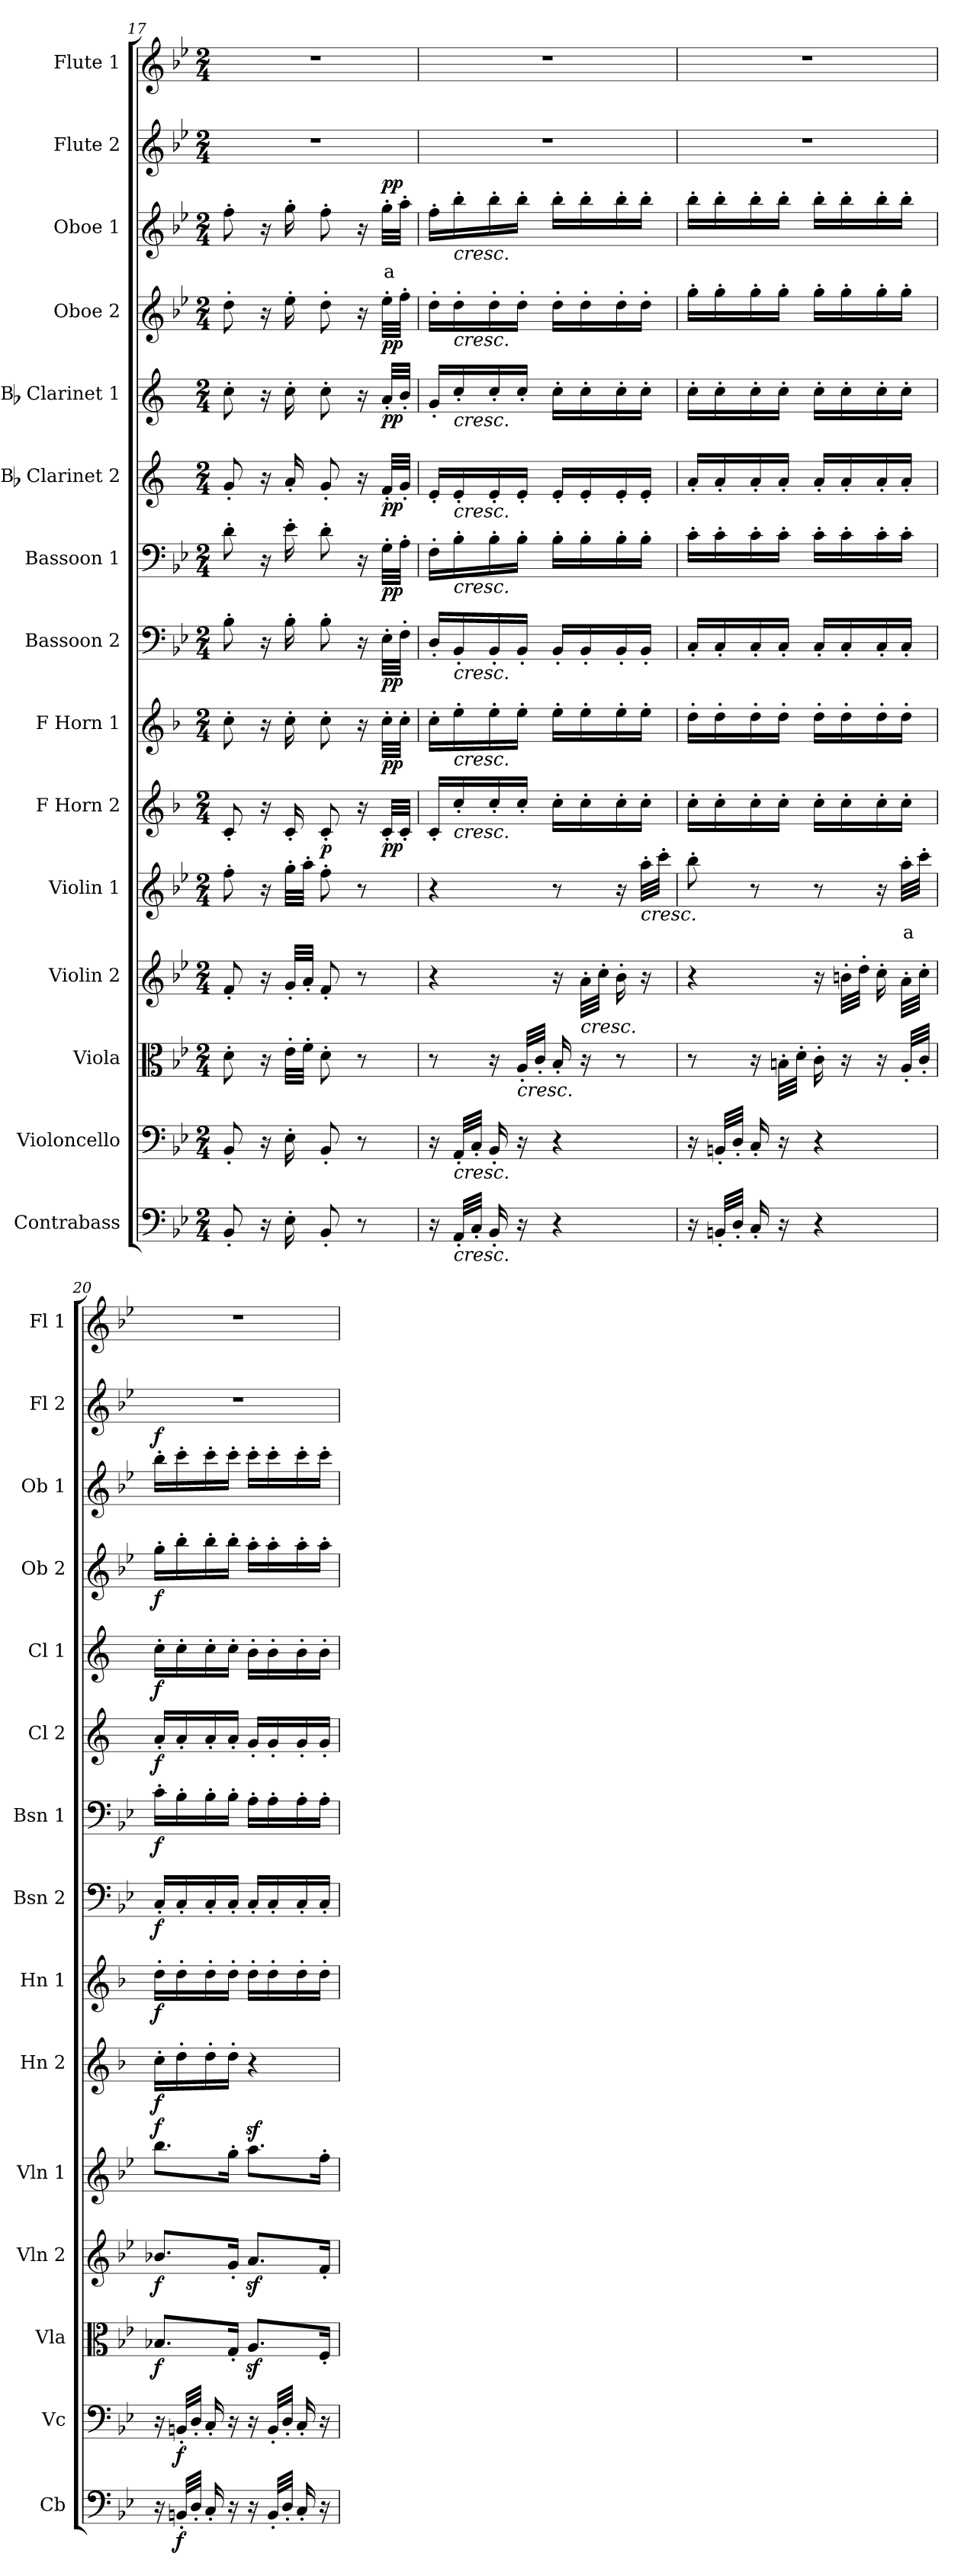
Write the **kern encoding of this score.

**kern	**dynam	**kern	**dynam	**kern	**dynam	**kern	**dynam	**kern	**text	**dynam	**kern	**dynam	**kern	**dynam	**kern	**dynam	**kern	**dynam	**kern	**dynam	**kern	**dynam	**kern	**dynam	**kern	**text	**dynam	**kern	**kern
*part15	*part15	*part14	*part14	*part13	*part13	*part12	*part12	*part11	*part11	*part11	*part10	*part10	*part9	*part9	*part8	*part8	*part7	*part7	*part6	*part6	*part5	*part5	*part4	*part4	*part3	*part3	*part3	*part2	*part1
*staff15	*staff15	*staff14	*staff14	*staff13	*staff13	*staff12	*staff12	*staff11	*staff11	*staff11	*staff10	*staff10	*staff9	*staff9	*staff8	*staff8	*staff7	*staff7	*staff6	*staff6	*staff5	*staff5	*staff4	*staff4	*staff3	*staff3	*staff3	*staff2	*staff1
*I"Contrabass	*	*I"Violoncello	*	*I"Viola	*	*I"Violin 2	*	*I"Violin 1	*	*	*I"F Horn 2	*	*I"F Horn 1	*	*I"Bassoon 2	*	*I"Bassoon 1	*	*I"Bb Clarinet 2	*	*I"Bb Clarinet 1	*	*I"Oboe 2	*	*I"Oboe 1	*	*	*I"Flute 2	*I"Flute 1
*I'Cb	*	*I'Vc	*	*I'Vla	*	*I'Vln 2	*	*I'Vln 1	*	*	*I'Hn 2	*	*I'Hn 1	*	*I'Bsn 2	*	*I'Bsn 1	*	*I'Cl 2	*	*I'Cl 1	*	*I'Ob 2	*	*I'Ob 1	*	*	*I'Fl 2	*I'Fl 1
*clefF4	*	*clefF4	*	*clefC3	*	*clefG2	*	*clefG2	*	*	*clefG2	*	*clefG2	*	*clefF4	*	*clefF4	*	*clefG2	*	*clefG2	*	*clefG2	*	*clefG2	*	*	*clefG2	*clefG2
*ITrd7c12	*	*	*	*	*	*	*	*	*	*	*ITrd4c7	*	*ITrd4c7	*	*	*	*	*	*ITrd1c2	*	*ITrd1c2	*	*	*	*	*	*	*	*
*k[b-e-]	*	*k[b-e-]	*	*k[b-e-]	*	*k[b-e-]	*	*k[b-e-]	*	*	*k[b-e-]	*	*k[b-e-]	*	*k[b-e-]	*	*k[b-e-]	*	*k[b-e-]	*	*k[b-e-]	*	*k[b-e-]	*	*k[b-e-]	*	*	*k[b-e-]	*k[b-e-]
*M2/4	*	*M2/4	*	*M2/4	*	*M2/4	*	*M2/4	*	*	*M2/4	*	*M2/4	*	*M2/4	*	*M2/4	*	*M2/4	*	*M2/4	*	*M2/4	*	*M2/4	*	*	*M2/4	*M2/4
=17	=17	=17	=17	=17	=17	=17	=17	=17	=17	=17	=17	=17	=17	=17	=17	=17	=17	=17	=17	=17	=17	=17	=17	=17	=17	=17	=17	=17	=17
8BBB-'/	.	8BB-'/	.	8d'\	.	8f'/	.	8ff'\	.	.	8F'/	.	8f'\	.	8B-'\	.	8d'\	.	8f'/	.	8b-'\	.	8dd'\	.	8ff'\	.	.	2r	2r
16r	.	16r	.	16r	.	16r	.	16r	.	.	16r	.	16r	.	16r	.	16r	.	16r	.	16r	.	16r	.	16r	.	.	.	.
16EE-'\	.	16E-'\	.	32e-'\LLL	.	32g'/LLL	.	32gg'\LLL	.	.	16F'/	.	16f'\	.	16B-'\	.	16e-'\	.	16g'/	.	16b-'\	.	16ee-'\	.	16gg'\	.	.	.	.
.	.	.	.	32f'\JJJ	.	32a'/JJJ	.	32aa'\JJJ	.	.	.	.	.	.	.	.	.	.	.	.	.	.	.	.	.	.	.	.	.
!	!	!	!	!	!	!	!	!	!	!LO:DY:b	!	!	!	!	!	!	!	!	!	!	!	!	!	!	!	!	!	!	!
8BBB-'/	.	8BB-'/	.	8d'\	.	8f'/	.	8ff'\	.	p	8F'/	.	8f'\	.	8B-'\	.	8d'\	.	8f'/	.	8b-'\	.	8dd'\	.	8ff'\	.	.	.	.
8r	.	8r	.	8r	.	8r	.	8r	.	.	16r	.	16r	.	16r	.	16r	.	16r	.	16r	.	16r	.	16r	.	.	.	.
!	!	!	!	!	!	!	!	!	!	!	!	!LO:DY:b	!	!LO:DY:b	!	!LO:DY:b	!	!LO:DY:b	!	!LO:DY:b	!	!LO:DY:b	!	!LO:DY:b	!	!LO:LY:b:color=#FF0000	!LO:DY:b	!	!
.	.	.	.	.	.	.	.	.	.	.	32F'/LLL	pp	32f'\LLL	pp	32E-'\LLL	pp	32G'\LLL	pp	32e-'/LLL	pp	32g'/LLL	pp	32ee-'\LLL	pp	32gg'\LLL	a	pp	.	.
.	.	.	.	.	.	.	.	.	.	.	32F'/JJJ	.	32f'\JJJ	.	32F'\JJJ	.	32A'\JJJ	.	32f'/JJJ	.	32a'/JJJ	.	32ff'\JJJ	.	32aa'\JJJ	.	.	.	.
=18	=18	=18	=18	=18	=18	=18	=18	=18	=18	=18	=18	=18	=18	=18	=18	=18	=18	=18	=18	=18	=18	=18	=18	=18	=18	=18	=18	=18	=18
16r	.	16r	.	8r	.	4r	.	4r	.	.	16F'/LL	.	16f'\LL	.	16D'/LL	.	16F'\LL	.	16d'/LL	.	16f'/LL	.	16dd'\LL	.	16ff'\LL	.	.	2r	2r
!	!	!	!	!	!	!	!	!	!	!	!	!	!	!	!	!	!	!	!	!	!	!	!	!	!LO:TX:b:i:t=cresc.	!	!	!	!
!	!	!	!	!	!	!	!	!	!	!	!	!	!	!	!	!	!	!	!	!	!	!	!LO:TX:b:i:t=cresc.	!	!	!	!	!	!
!	!	!	!	!	!	!	!	!	!	!	!	!	!	!	!	!	!	!	!	!	!LO:TX:b:i:t=cresc.	!	!	!	!	!	!	!	!
!	!	!	!	!	!	!	!	!	!	!	!	!	!	!	!	!	!	!	!LO:TX:b:i:t=cresc.	!	!	!	!	!	!	!	!	!	!
!	!	!	!	!	!	!	!	!	!	!	!	!	!	!	!	!	!LO:TX:b:i:t=cresc.	!	!	!	!	!	!	!	!	!	!	!	!
!	!	!	!	!	!	!	!	!	!	!	!	!	!	!	!LO:TX:b:i:t=cresc.	!	!	!	!	!	!	!	!	!	!	!	!	!	!
!	!	!	!	!	!	!	!	!	!	!	!	!	!LO:TX:b:i:t=cresc.	!	!	!	!	!	!	!	!	!	!	!	!	!	!	!	!
!	!	!	!	!	!	!	!	!	!	!	!LO:TX:b:i:t=cresc.	!	!	!	!	!	!	!	!	!	!	!	!	!	!	!	!	!	!
!	!	!LO:TX:b:i:t=cresc.	!	!	!	!	!	!	!	!	!	!	!	!	!	!	!	!	!	!	!	!	!	!	!	!	!	!	!
!LO:TX:b:i:t=cresc.	!	!	!	!	!	!	!	!	!	!	!	!	!	!	!	!	!	!	!	!	!	!	!	!	!	!	!	!	!
32AAA'/LLL	.	32AA'/LLL	.	.	.	.	.	.	.	.	16f'/	.	16a'\	.	16BB-'/	.	16B-'\	.	16d'/	.	16b-'/	.	16dd'\	.	16bb-'\	.	.	.	.
32CC'/JJJ	.	32C'/JJJ	.	.	.	.	.	.	.	.	.	.	.	.	.	.	.	.	.	.	.	.	.	.	.	.	.	.	.
16BBB-'/	.	16BB-'/	.	16r	.	.	.	.	.	.	16f'/	.	16a'\	.	16BB-'/	.	16B-'\	.	16d'/	.	16b-'/	.	16dd'\	.	16bb-'\	.	.	.	.
!	!	!	!	!LO:TX:b:i:t=cresc.	!	!	!	!	!	!	!	!	!	!	!	!	!	!	!	!	!	!	!	!	!	!	!	!	!
16r	.	16r	.	32A'/LLL	.	.	.	.	.	.	16f'/JJ	.	16a'\JJ	.	16BB-'/JJ	.	16B-'\JJ	.	16d'/JJ	.	16b-'/JJ	.	16dd'\JJ	.	16bb-'\JJ	.	.	.	.
.	.	.	.	32c'/JJJ	.	.	.	.	.	.	.	.	.	.	.	.	.	.	.	.	.	.	.	.	.	.	.	.	.
4r	.	4r	.	16B-'/	.	16r	.	8r	.	.	16f'\LL	.	16a'\LL	.	16BB-'/LL	.	16B-'\LL	.	16d'/LL	.	16b-'\LL	.	16dd'\LL	.	16bb-'\LL	.	.	.	.
!	!	!	!	!	!	!LO:TX:b:i:t=cresc.	!	!	!	!	!	!	!	!	!	!	!	!	!	!	!	!	!	!	!	!	!	!	!
.	.	.	.	16r	.	32a'\LLL	.	.	.	.	16f'\	.	16a'\	.	16BB-'/	.	16B-'\	.	16d'/	.	16b-'\	.	16dd'\	.	16bb-'\	.	.	.	.
.	.	.	.	.	.	32cc'\JJJ	.	.	.	.	.	.	.	.	.	.	.	.	.	.	.	.	.	.	.	.	.	.	.
.	.	.	.	8r	.	16b-'\	.	16r	.	.	16f'\	.	16a'\	.	16BB-'/	.	16B-'\	.	16d'/	.	16b-'\	.	16dd'\	.	16bb-'\	.	.	.	.
!	!	!	!	!	!	!	!	!LO:TX:b:i:t=cresc.	!	!	!	!	!	!	!	!	!	!	!	!	!	!	!	!	!	!	!	!	!
.	.	.	.	.	.	16r	.	32aa'\LLL	.	.	16f'\JJ	.	16a'\JJ	.	16BB-'/JJ	.	16B-'\JJ	.	16d'/JJ	.	16b-'\JJ	.	16dd'\JJ	.	16bb-'\JJ	.	.	.	.
.	.	.	.	.	.	.	.	32ccc'\JJJ	.	.	.	.	.	.	.	.	.	.	.	.	.	.	.	.	.	.	.	.	.
=19	=19	=19	=19	=19	=19	=19	=19	=19	=19	=19	=19	=19	=19	=19	=19	=19	=19	=19	=19	=19	=19	=19	=19	=19	=19	=19	=19	=19	=19
16r	.	16r	.	8r	.	4r	.	8bb-'\	.	.	16f'\LL	.	16g'\LL	.	16C'/LL	.	16c'\LL	.	16g'/LL	.	16b-'\LL	.	16gg'\LL	.	16bb-'\LL	.	.	2r	2r
32BBBn'/LLL	.	32BBn'/LLL	.	.	.	.	.	.	.	.	16f'\	.	16g'\	.	16C'/	.	16c'\	.	16g'/	.	16b-'\	.	16gg'\	.	16bb-'\	.	.	.	.
32DD'/JJJ	.	32D'/JJJ	.	.	.	.	.	.	.	.	.	.	.	.	.	.	.	.	.	.	.	.	.	.	.	.	.	.	.
16CC'/	.	16C'/	.	16r	.	.	.	8r	.	.	16f'\	.	16g'\	.	16C'/	.	16c'\	.	16g'/	.	16b-'\	.	16gg'\	.	16bb-'\	.	.	.	.
16r	.	16r	.	32Bn'\LLL	.	.	.	.	.	.	16f'\JJ	.	16g'\JJ	.	16C'/JJ	.	16c'\JJ	.	16g'/JJ	.	16b-'\JJ	.	16gg'\JJ	.	16bb-'\JJ	.	.	.	.
.	.	.	.	32d'\JJJ	.	.	.	.	.	.	.	.	.	.	.	.	.	.	.	.	.	.	.	.	.	.	.	.	.
4r	.	4r	.	16c'\	.	16r	.	8r	.	.	16f'\LL	.	16g'\LL	.	16C'/LL	.	16c'\LL	.	16g'/LL	.	16b-'\LL	.	16gg'\LL	.	16bb-'\LL	.	.	.	.
.	.	.	.	16r	.	32bn'\LLL	.	.	.	.	16f'\	.	16g'\	.	16C'/	.	16c'\	.	16g'/	.	16b-'\	.	16gg'\	.	16bb-'\	.	.	.	.
.	.	.	.	.	.	32dd'\JJJ	.	.	.	.	.	.	.	.	.	.	.	.	.	.	.	.	.	.	.	.	.	.	.
.	.	.	.	16r	.	16cc'\	.	16r	.	.	16f'\	.	16g'\	.	16C'/	.	16c'\	.	16g'/	.	16b-'\	.	16gg'\	.	16bb-'\	.	.	.	.
!	!	!	!	!	!	!	!	!	!LO:LY:b:color=#FF0000	!	!	!	!	!	!	!	!	!	!	!	!	!	!	!	!	!	!	!	!
.	.	.	.	32A'/LLL	.	32a'\LLL	.	32aa'\LLL	a	.	16f'\JJ	.	16g'\JJ	.	16C'/JJ	.	16c'\JJ	.	16g'/JJ	.	16b-'\JJ	.	16gg'\JJ	.	16bb-'\JJ	.	.	.	.
.	.	.	.	32c'/JJJ	.	32cc'\JJJ	.	32ccc'\JJJ	.	.	.	.	.	.	.	.	.	.	.	.	.	.	.	.	.	.	.	.	.
=20	=20	=20	=20	=20	=20	=20	=20	=20	=20	=20	=20	=20	=20	=20	=20	=20	=20	=20	=20	=20	=20	=20	=20	=20	=20	=20	=20	=20	=20
!	!	!	!	!	!LO:DY:b	!	!LO:DY:b	!	!	!LO:DY:b	!	!LO:DY:b	!	!LO:DY:b	!	!LO:DY:b	!	!LO:DY:b	!	!LO:DY:b	!	!LO:DY:b	!	!LO:DY:b	!	!	!LO:DY:b	!	!
16r	.	16r	.	8.B-X/L	f	8.b-X/L	f	8.bb-\L	.	f	16f'\LL	f	16g'\LL	f	16C'/LL	f	16c'\LL	f	16g'/LL	f	16b-'\LL	f	16gg'\LL	f	16bb-'\LL	.	f	2r	2r
!	!LO:DY:b	!	!LO:DY:b	!	!	!	!	!	!	!	!	!	!	!	!	!	!	!	!	!	!	!	!	!	!	!	!	!	!
32BBBn'/LLL	f	32BBn'/LLL	f	.	.	.	.	.	.	.	16g'\	.	16g'\	.	16C'/	.	16B-'\	.	16g'/	.	16b-'\	.	16bb-'\	.	16ccc'\	.	.	.	.
32DD'/JJJ	.	32D'/JJJ	.	.	.	.	.	.	.	.	.	.	.	.	.	.	.	.	.	.	.	.	.	.	.	.	.	.	.
16CC'/	.	16C'/	.	.	.	.	.	.	.	.	16g'\	.	16g'\	.	16C'/	.	16B-'\	.	16g'/	.	16b-'\	.	16bb-'\	.	16ccc'\	.	.	.	.
16r	.	16r	.	16G'/Jk	.	16g'/Jk	.	16gg'\Jk	.	.	16g'\JJ	.	16g'\JJ	.	16C'/JJ	.	16B-'\JJ	.	16g'/JJ	.	16b-'\JJ	.	16bb-'\JJ	.	16ccc'\JJ	.	.	.	.
16r	.	16r	.	8.Az</L	.	8.az</L	.	8.aaz<\L	.	.	4r	.	16g'\LL	.	16C'/LL	.	16A'\LL	.	16f'/LL	.	16a'\LL	.	16aa'\LL	.	16ccc'\LL	.	.	.	.
32BBB'/LLL	.	32BB'/LLL	.	.	.	.	.	.	.	.	.	.	16g'\	.	16C'/	.	16A'\	.	16f'/	.	16a'\	.	16aa'\	.	16ccc'\	.	.	.	.
32DD'/JJJ	.	32D'/JJJ	.	.	.	.	.	.	.	.	.	.	.	.	.	.	.	.	.	.	.	.	.	.	.	.	.	.	.
16CC'/	.	16C'/	.	.	.	.	.	.	.	.	.	.	16g'\	.	16C'/	.	16A'\	.	16f'/	.	16a'\	.	16aa'\	.	16ccc'\	.	.	.	.
16r	.	16r	.	16F'/Jk	.	16f'/Jk	.	16ff'\Jk	.	.	.	.	16g'\JJ	.	16C'/JJ	.	16A'\JJ	.	16f'/JJ	.	16a'\JJ	.	16aa'\JJ	.	16ccc'\JJ	.	.	.	.
=	=	=	=	=	=	=	=	=	=	=	=	=	=	=	=	=	=	=	=	=	=	=	=	=	=	=	=	=	=
*-	*-	*-	*-	*-	*-	*-	*-	*-	*-	*-	*-	*-	*-	*-	*-	*-	*-	*-	*-	*-	*-	*-	*-	*-	*-	*-	*-	*-	*-
